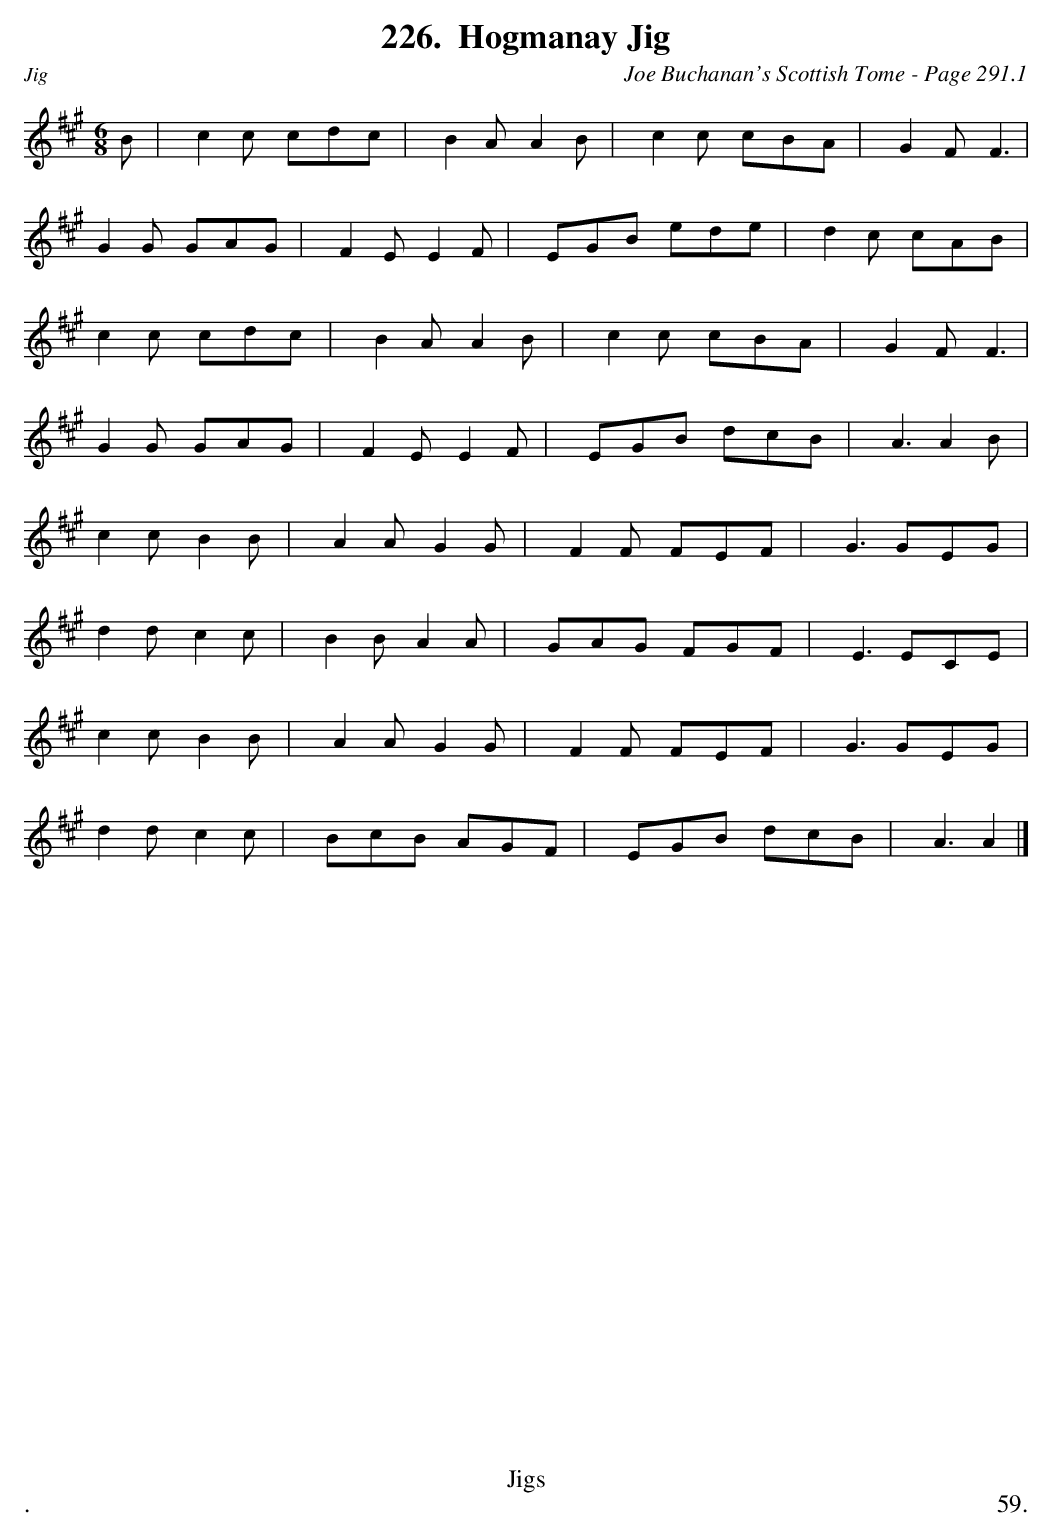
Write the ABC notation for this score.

X:1
T:Hogmanay Jig
C:Joe Buchanan's Scottish Tome - Page 291.1
L:1/8
M:6/8
K:A
B | c2 c cdc | B2 A A2 B | c2 c cBA | G2 F F3 |
G2 G GAG | F2 E E2 F | EGB ede | d2 c cAB |
c2 c cdc | B2 A A2 B | c2 c cBA | G2 F F3 |
G2 G GAG | F2 E E2 F | EGB dcB | A3 A2 B |
c2 c B2 B | A2 A G2 G | F2 F FEF | G3 GEG |
d2 d c2 c | B2 B A2 A | GAG FGF | E3 ECE |
c2 c B2 B | A2 A G2 G | F2 F FEF | G3 GEG |
d2 d c2 c | BcB AGF | EGB dcB | A3 A2 |]
